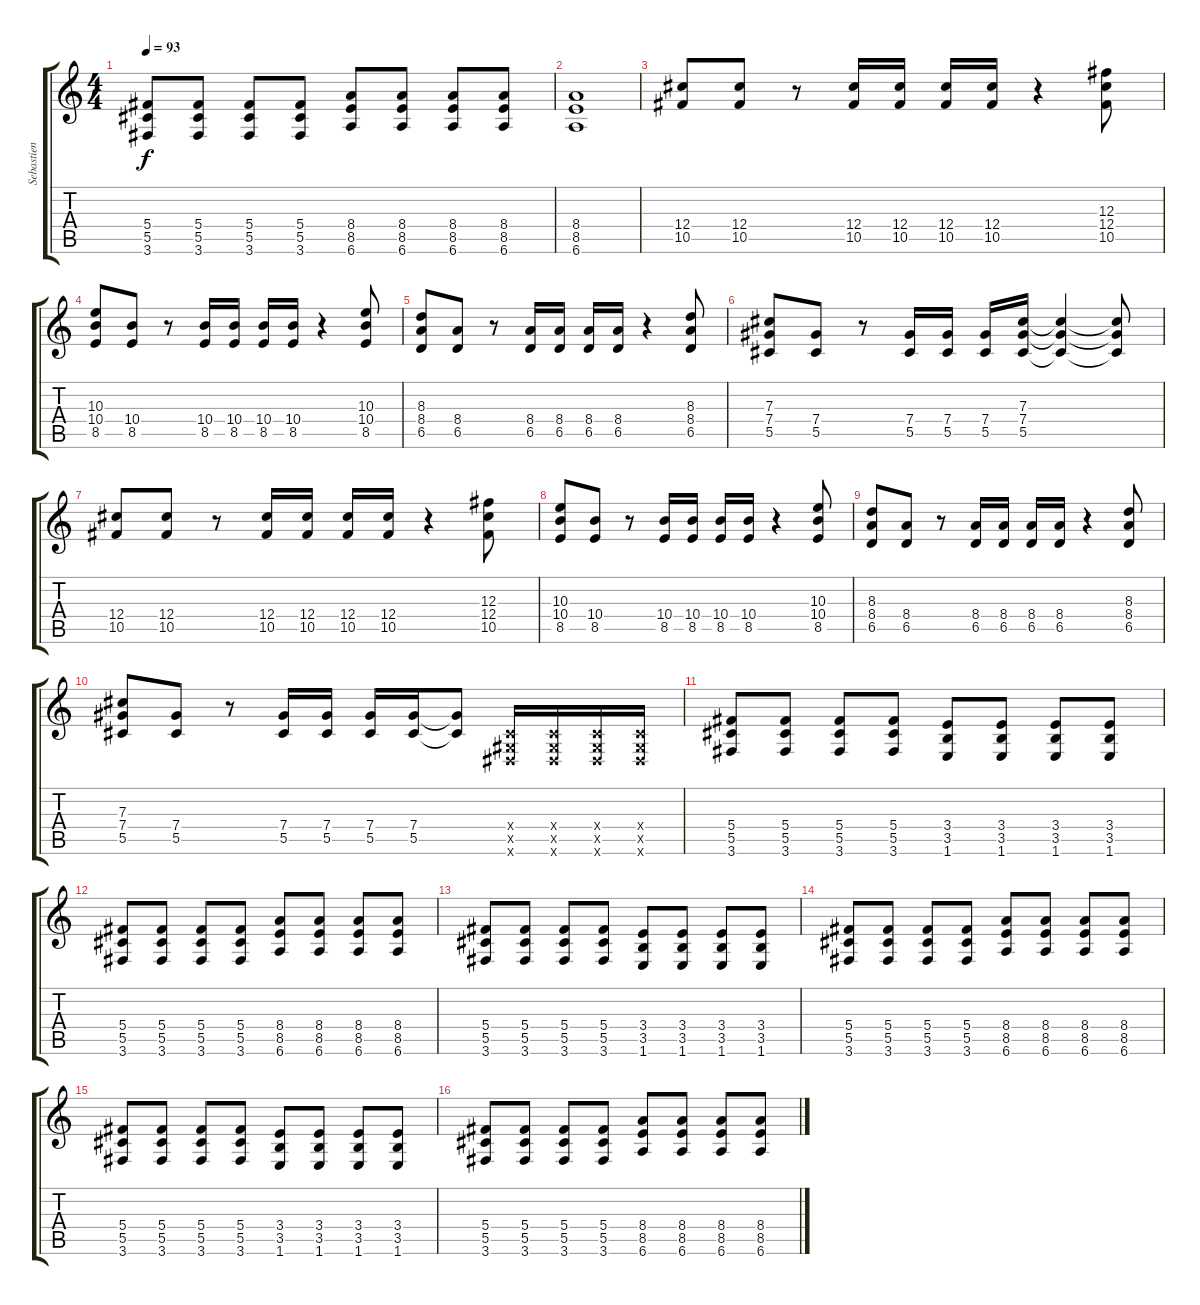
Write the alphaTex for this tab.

\track ("Sebastien" "Sebastien") {instrument distortionguitar}
\staff {score tabs}
\tuning (Eb4 Bb3 Gb3 Db3 Ab2 Eb2) {hide}
\ts (4 4)
\tempo 93
\clef g2
\ks c
(5.4 5.5 3.6).8{dy f} (5.4 5.5 3.6).8 (5.4 5.5 3.6).8 (5.4 5.5 3.6).8 (8.4 8.5 6.6).8 (8.4 8.5 6.6).8 (8.4 8.5 6.6).8 (8.4 8.5 6.6).8 |
(8.4 8.5 6.6).1 |
(12.4 10.5).8 (12.4 10.5).8 r.8 (12.4 10.5).16 (12.4 10.5).16 (12.4 10.5).16 (12.4 10.5).16 r.4 (12.3 12.4 10.5).8 |
(10.3 10.4 8.5).8 (10.4 8.5).8 r.8 (10.4 8.5).16 (10.4 8.5).16 (10.4 8.5).16 (10.4 8.5).16 r.4 (10.3 10.4 8.5).8 |
(8.3 8.4 6.5).8 (8.4 6.5).8 r.8 (8.4 6.5).16 (8.4 6.5).16 (8.4 6.5).16 (8.4 6.5).16 r.4 (8.3 8.4 6.5).8 |
(7.3 7.4 5.5).8 (7.4 5.5).8 r.8 (7.4 5.5).16 (7.4 5.5).16 (7.4 5.5).16 (7.3 7.4 5.5).16 (7.3{t} 7.4{t} 5.5{t}).4 (7.3{t} 7.4{t} 5.5{t}).8 |
(12.4 10.5).8 (12.4 10.5).8 r.8 (12.4 10.5).16 (12.4 10.5).16 (12.4 10.5).16 (12.4 10.5).16 r.4 (12.3 12.4 10.5).8 |
(10.3 10.4 8.5).8 (10.4 8.5).8 r.8 (10.4 8.5).16 (10.4 8.5).16 (10.4 8.5).16 (10.4 8.5).16 r.4 (10.3 10.4 8.5).8 |
(8.3 8.4 6.5).8 (8.4 6.5).8 r.8 (8.4 6.5).16 (8.4 6.5).16 (8.4 6.5).16 (8.4 6.5).16 r.4 (8.3 8.4 6.5).8 |
(7.3 7.4 5.5).8 (7.4 5.5).8 r.8 (7.4 5.5).16 (7.4 5.5).16 (7.4 5.5).16 (7.4 5.5).16 (7.4{t} 5.5{t}).8 (0.4{x} 0.5{x} 0.6{x}).16 (0.4{x} 0.5{x} 0.6{x}).16 (0.4{x} 0.5{x} 0.6{x}).16 (0.4{x} 0.5{x} 0.6{x}).16 |
(5.4 5.5 3.6).8 (5.4 5.5 3.6).8 (5.4 5.5 3.6).8 (5.4 5.5 3.6).8 (3.4 3.5 1.6).8 (3.4 3.5 1.6).8 (3.4 3.5 1.6).8 (3.4 3.5 1.6).8 |
(5.4 5.5 3.6).8 (5.4 5.5 3.6).8 (5.4 5.5 3.6).8 (5.4 5.5 3.6).8 (8.4 8.5 6.6).8 (8.4 8.5 6.6).8 (8.4 8.5 6.6).8 (8.4 8.5 6.6).8 |
(5.4 5.5 3.6).8 (5.4 5.5 3.6).8 (5.4 5.5 3.6).8 (5.4 5.5 3.6).8 (3.4 3.5 1.6).8 (3.4 3.5 1.6).8 (3.4 3.5 1.6).8 (3.4 3.5 1.6).8 |
(5.4 5.5 3.6).8 (5.4 5.5 3.6).8 (5.4 5.5 3.6).8 (5.4 5.5 3.6).8 (8.4 8.5 6.6).8 (8.4 8.5 6.6).8 (8.4 8.5 6.6).8 (8.4 8.5 6.6).8 |
(5.4 5.5 3.6).8 (5.4 5.5 3.6).8 (5.4 5.5 3.6).8 (5.4 5.5 3.6).8 (3.4 3.5 1.6).8 (3.4 3.5 1.6).8 (3.4 3.5 1.6).8 (3.4 3.5 1.6).8 |
(5.4 5.5 3.6).8 (5.4 5.5 3.6).8 (5.4 5.5 3.6).8 (5.4 5.5 3.6).8 (8.4 8.5 6.6).8 (8.4 8.5 6.6).8 (8.4 8.5 6.6).8 (8.4 8.5 6.6).8
